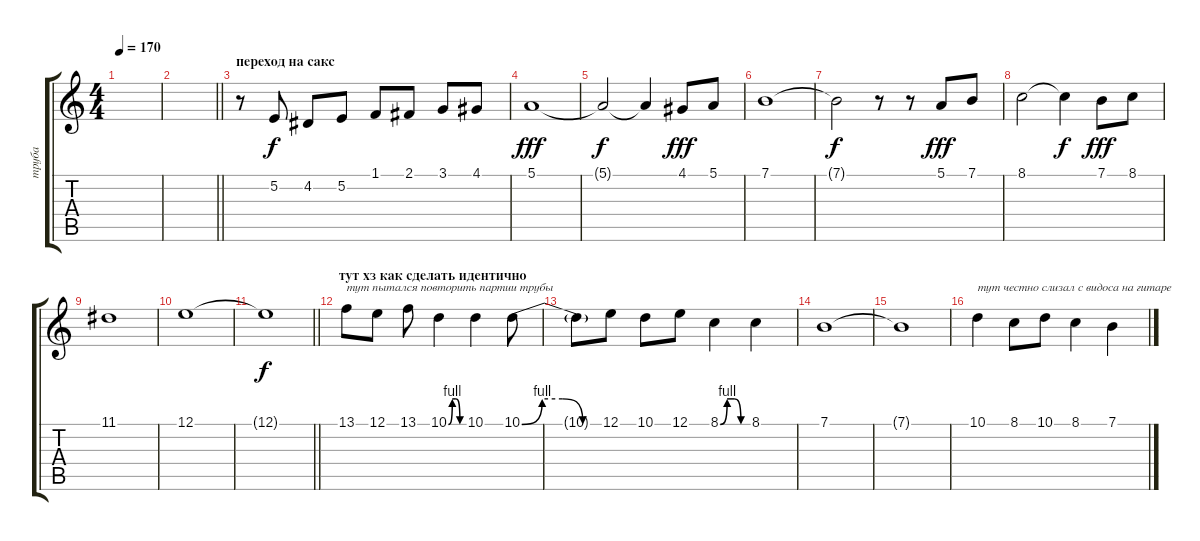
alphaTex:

\track ("труба" "труба") {instrument altosax}
\staff {score tabs}
\tuning (E4 B3 G3 D3 A2 E2) {hide}
\ts (4 4)
\tempo 170
\clef g2
\ks c
|
\barLineRight lightlight
|
\section ("" "переход на сакс")
r.8 5.2.8 4.2.8 5.2.8 1.1.8 2.1.8 3.1.8 4.1.8 |
5.1.1{dy fff} |
5.1{t}.2{dy f} 5.1{t}.4 4.1.8{dy fff} 5.1.8 |
7.1.1 |
7.1{t}.2{dy f} r.8 r.8 5.1.8{dy fff} 7.1.8 |
8.1.2 8.1{t}.4{dy f} 7.1.8{dy fff} 8.1.8 |
11.1.1 |
12.1.1 |
\barLineRight lightlight
12.1{t}.1{dy f} |
\section ("" "тут хз как сделать идентично")
13.1.8{txt "тут пытался повторить партии трубы"} 12.1.8 13.1.8 10.1{be (custom 0 0 15 4 29 4 45 0 60 0)}.4 10.1.4 10.1{be (custom 0 0 15 4 30 4 45 0 60 0)}.8 |
10.1{t}.8 12.1.8 10.1.8 12.1.8 8.1{be (custom 0 0 15 4 30 4 45 0 60 0)}.4 8.1.4 |
7.1.1 |
7.1{t}.1 |
10.1.4{txt "тут честно слизал с видоса на гитаре"} 8.1.8 10.1.8 8.1.4 7.1.4
